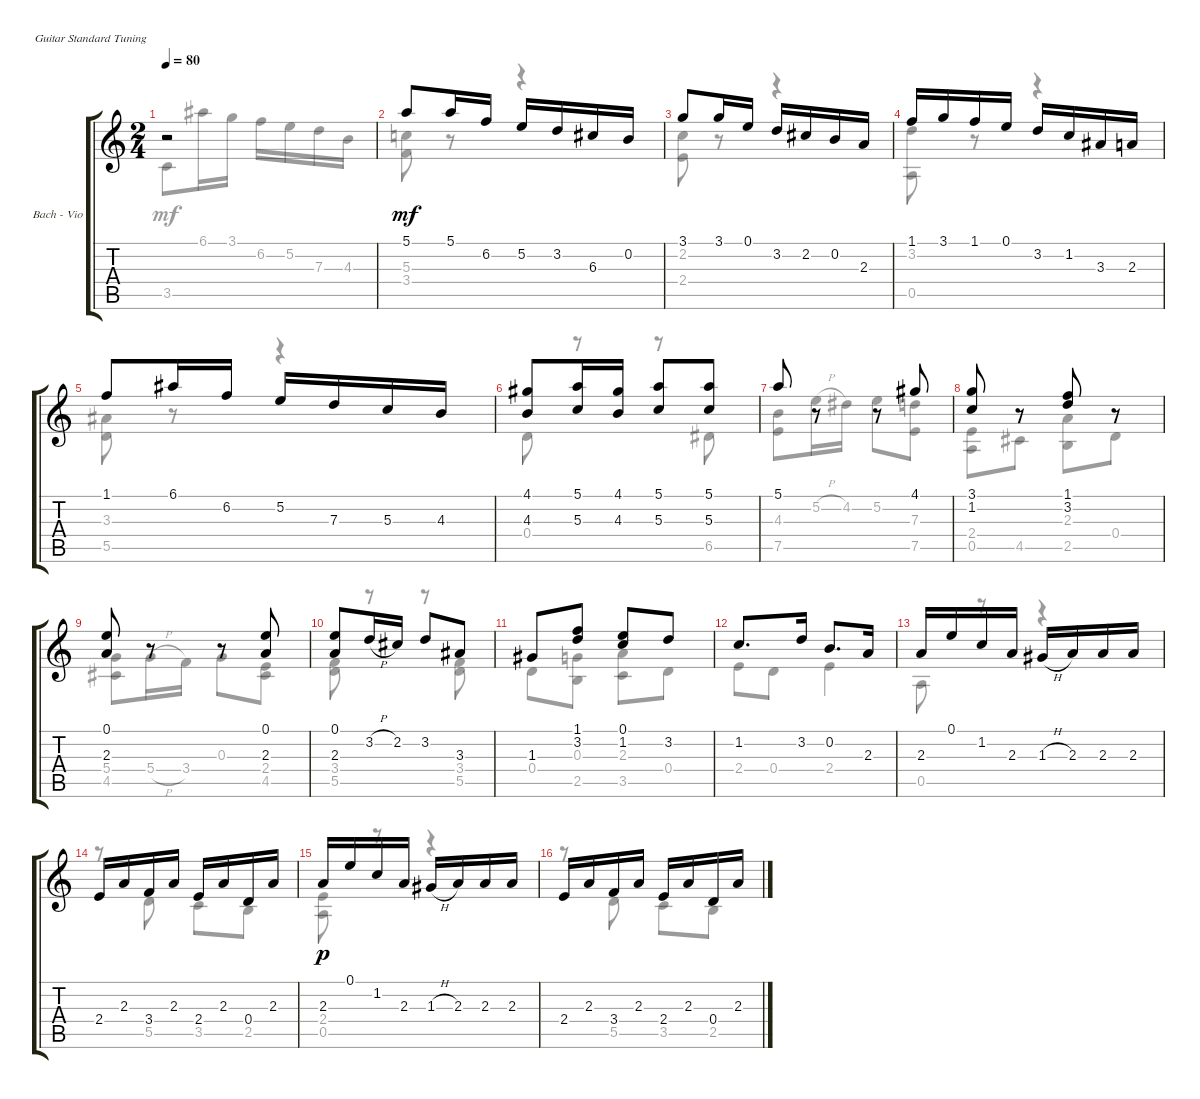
\bracketExtendMode groupsimilarinstruments
\firstSystemTrackNameOrientation horizontal
\otherSystemsTrackNameOrientation horizontal
\track ("Bach - Violin Sonata No. 2 BWV 1003 - Fugue" "Bach - Vio") {instrument acousticguitarnylon}
\staff {score tabs}
\tuning (E4 B3 G3 D3 A2 E2)
\voice
\ts (2 4)
\tempo 80
\clef g2
\ks c
r.2{dy mf} |
5.1.8 5.1.16 6.2.16 5.2.16 3.2.16 6.3.16 0.2.16 |
3.1.8 3.1.16 0.1.16 3.2.16 2.2.16 0.2.16 2.3.16 |
1.1.16 3.1.16 1.1.16 0.1.16 3.2.16 1.2.16 3.3.16 2.3.16 |
1.1.8 6.1.16 6.2.16 5.2.16 7.3.16 5.3.16 4.3.16 |
(4.1 4.3).8 (5.1 5.3).16 (4.1 4.3).16 (5.1 5.3).8 (5.1 5.3).8 |
5.1.8 r.8 r.8 4.1.8 |
(3.1 1.2).8 r.8 (1.1 3.2).8 r.8 |
(0.1 2.3).8 r.8 r.8 (0.1 2.3).8 |
(0.1 2.3).8 3.2{h}.16 2.2.16 3.2.8 3.3.8 |
1.3.8 (1.1 3.2).8 (0.1 1.2).8 3.2.8 |
1.2.8{d} 3.2.16 0.2.8{d} 2.3.16 |
2.3.16 0.1.16 1.2.16 2.3.16 1.3{h}.16 2.3.16 2.3.16 2.3.16 |
2.4.16 2.3.16 3.4.16 2.3.16 2.4.16 2.3.16 0.4.16 2.3.16 |
2.3.16{dy p} 0.1.16 1.2.16 2.3.16 1.3{h}.16 2.3.16 2.3.16 2.3.16 |
2.4.16 2.3.16 3.4.16 2.3.16 2.4.16 2.3.16 0.4.16 2.3.16
\voice
\clef g2
\ottava regular
\simile none
\ks c
3.5.8{dy mf} 6.1.16 3.1.16 6.2.16 5.2.16 7.3.16 4.3.16 |
(5.3 3.4).8 r.8 r.4 |
(2.2 2.4).8 r.8 r.4 |
(3.2 0.5).8 r.8 r.4 |
(3.3 5.5).8 r.8 r.4 |
0.4.8 r.8 r.8 6.5.8 |
(4.3 7.5).8 5.2{h}.16 4.2.16 5.2.8 (7.3 7.5).8 |
(2.4 0.5).8 4.5.8 (2.3 2.5).8 0.4.8 |
(5.4 4.5).8 5.4{h}.16 3.4.16 0.3.8 (2.4 4.5).8 |
(3.4 5.5).8 r.8 r.8 (3.4 5.5).8 |
0.4.8 (0.3 2.5).8 (2.3 3.5).8 0.4.8 |
2.4.8 0.4.8 2.4.4 |
0.5.8 r.8 r.4 |
r.8 5.5.8 3.5.8 2.5.8 |
(2.4 0.5).8{dy p} r.8 r.4 |
r.8 5.5.8 3.5.8 2.5.8
